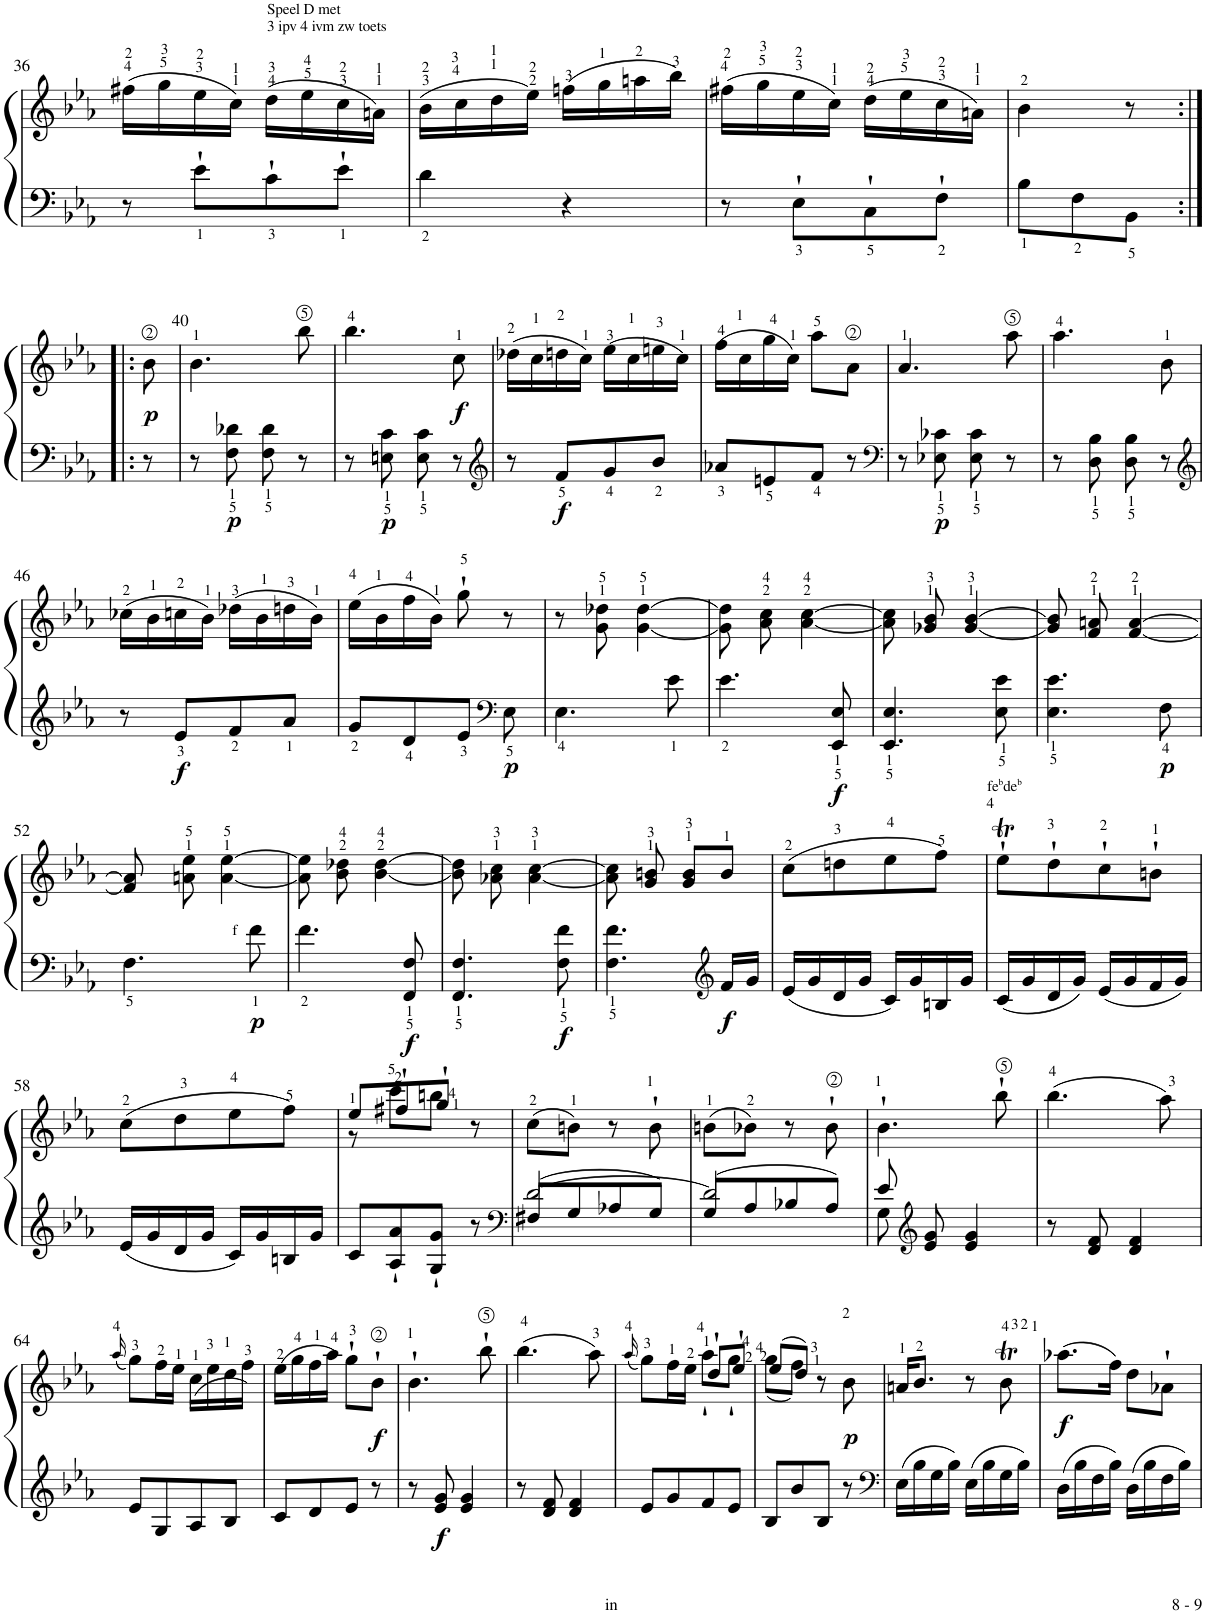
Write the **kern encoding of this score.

**kern	**kern	**dynam
*part1	*part1	*part1
*staff2	*staff1	*staff1/2
*I"Piano	*	*
*I'Pno.	*	*
!!LO:PB:g=z
*clefF4	*clefG2	*
*k[b-e-a-]	*k[b-e-a-]	*
*M2/4	*M2/4	*
=36	=36	=36
8r	(16ff#X\LL	.
.	16gg\	.
8e-`\L	16ee-\	.
.	16cc\JJ)	.
!	!LO:TX:a:t=Speel D met	!
!	!LO:TX:a:t=3 ipv 4 ivm zw toets	!
8c`\	(16dd\LL	.
.	16ee-\	.
8e-`\J	16cc\	.
.	16an\JJ)	.
=37	=37	=37
4d\	(16b-\LL	.
.	16cc\	.
.	16dd\	.
.	16ee-\JJ)	.
4r	(16ffn\LL	.
.	16gg\	.
.	16aan\	.
.	16bb-\JJ)	.
=38	=38	=38
8r	(16ff#X\LL	.
.	16gg\	.
8E-`\L	16ee-\	.
.	16cc\JJ)	.
8C`\	(16dd\LL	.
.	16ee-\	.
8F`\J	16cc\	.
.	16an\JJ)	.
=39	=39	=39
8B-\L	4b-\	.
8F\	.	.
8BB-\J	8r	.
!!LO:LB:g=z
=39X1:|!|:	=39X1:|!|:	=39X1:|!|:
!	!	!LO:DY:b
8r	8b-\	p
=40	=40	=40
8r	4.b-\	.
!	!	!LO:DY:b=2
8F\ 8d-X\	.	p
8F\ 8d-\	.	.
8r	8bb-\	.
=41	=41	=41
8r	4.bb-\	.
!	!	!LO:DY:b=2
8En\ 8c\	.	p
8E\ 8c\	.	.
!	!	!LO:DY:b
8r	8cc\	f
=42	=42	=42
*clefG2	*	*
8r	(16dd-X\LL	.
.	16cc\	.
!	!	!LO:DY:b=2
8f/L	16ddn\	f
.	16cc\JJ)	.
8g/	(>16ee-\LL	.
.	16cc\	.
8b-/J	16een\	.
.	16cc\JJ)	.
=43	=43	=43
8a-X/L	(16ff\LL	.
.	16cc\	.
8en/	16gg\	.
.	16cc\JJ)	.
8f/J	8aa-\L	.
8r	8a-\J	.
=44	=44	=44
*clefF4	*	*
8r	4.a-/	.
!	!	!LO:DY:b=2
8E-X\ 8c-X\	.	p
8E-\ 8c-\	.	.
8r	8aa-\	.
=45	=45	=45
8r	4.aa-\	.
8D\ 8B-\	.	.
8D\ 8B-\	.	.
8r	8b-\	.
!!LO:LB:g=z
=46	=46	=46
*clefG2	*	*
8r	(16cc-X\LL	.
.	16b-\	.
!	!	!LO:DY:b=2
8e-/L	16ccn\	f
.	16b-\JJ)	.
8f/	(16dd-X\LL	.
.	16b-\	.
8a-/J	16ddn\	.
.	16b-\JJ)	.
=47	=47	=47
8g/L	(16ee-\LL	.
.	16b-\	.
8d/	16ff\	.
.	16b-\JJ)	.
8e-/J	8gg`\	.
*clefF4	*	*
!	!	!LO:DY:b=2
8E-\	8r	p
=48	=48	=48
4.E-\	8r	.
.	8g\ 8dd-X\	.
.	[4g\ [4dd-\	.
8e-\	.	.
=49	=49	=49
4.e-\	8g\] 8dd-\]	.
.	8a-\ 8cc\	.
.	[4a-\ [4cc\	.
!	!	!LO:DY:b=2
8EE-/ 8E-/	.	f
=50	=50	=50
4.EE-/ 4.E-/	8a-\] 8cc\]	.
.	8g-X/ 8b-/	.
.	[4g-/ [4b-/	.
8E-\ 8e-\	.	.
=51	=51	=51
4.E-\ 4.e-\	8g-/] 8b-/]	.
.	8f/ 8an/	.
.	[4f/ [4a/	.
!	!	!LO:DY:b=2
8F\	.	p
!!LO:LB:g=z
=52	=52	=52
4.F\	8f/] 8a/]	.
.	8an\ 8ee-\	.
.	[4a\ [4ee-\	.
!LO:TX:a:t=f	!	!
!	!	!LO:DY:b=2
8f\	.	p
=53	=53	=53
4.f\	8a\] 8ee-\]	.
.	8b-\ 8dd-X\	.
.	[4b-\ [4dd-\	.
!	!	!LO:DY:b=2
8FF/ 8F/	.	f
=54	=54	=54
4.FF/ 4.F/	8b-\] 8dd-\]	.
.	8a-X\ 8cc\	.
.	[4a-\ [4cc\	.
!	!	!LO:DY:b=2
8F\ 8f\	.	f
=55	=55	=55
4.F\ 4.f\	8a-\] 8cc\]	.
.	8g/ 8bn/	.
.	8g/ 8b/L	.
*clefG2	*	*
!	!	!LO:DY:b=2
16f/LL	8b/J	f
16g/JJ	.	.
=56	=56	=56
16e-/LL	(8cc\L	.
16g/	.	.
16d/	8ddn\	.
16g/JJ	.	.
16c/LL	8ee-\	.
16g/	.	.
16Bn/	8ff\J)	.
16g/JJ	.	.
=57	=57	=57
!	!LO:TX:a:t=fe	!
!	!LO:TX:a:t=b	!
!	!LO:TX:a:t=de	!
!	!LO:TX:a:t=b	!
16c/LL	8ee-T`\L	.
16g/	.	.
16d/	8dd`\	.
16g/JJ	.	.
16e-/LL	8cc`\	.
16g/	.	.
16f/	8bn`\J	.
16g/JJ	.	.
!!LO:LB:g=z
=58	=58	=58
16e-/LL	(8cc\L	.
16g/	.	.
16d/	8dd\	.
16g/JJ	.	.
16c/LL	8ee-\	.
16g/	.	.
16Bn/	8ff\J)	.
16g/JJ	.	.
=59	=59	=59
*	*^	*
8c/L	8ee-/L	8r	.
8A-/` 8a-/`	8ff#X`/	8ccc\L	.
8G/` 8g/`J	8gg`/J	8bbn\J	.
8r	8r	8ryy	.
*	*v	*v	*
=60	=60	=60
*clefF4	*	*
*^	*	*
8F#X/L	[2d/	(8cc\L	.
8G/	.	8bn\J)	.
8A-X/	.	8r	.
8G/J	.	8b`\	.
=61	=61	=61	=61
8G/L	2d/]	(8bn\L	.
8A-/	.	8b-X\J)	.
8B-X/	.	8r	.
8A-/J	.	8b-`\	.
=62	=62	=62	=62
8G\	8e-/	4.b-`\	.
*clefG2	*	*	*
8e-/ 8g/	4.ryy	.	.
4e-/ 4g/	.	.	.
.	.	8bb-`\	.
*v	*v	*	*
=63	=63	=63
8r	(4.bb-\	.
8d/ 8f/	.	.
4d/ 4f/	.	.
.	8aa-\)	.
!!LO:LB:g=z
=64	=64	=64
.	(16qaa-/	.
8e-/L	8gg\L)	.
8G/	16ff\L	.
.	16ee-\JJ	.
8A-/	(16cc\LL	.
.	16ee-\	.
8B-/J	16dd\	.
.	16ff\JJ)	.
=65	=65	=65
8c/L	(16ee-\LL	.
.	16gg\	.
8d/	16ff\	.
.	16aa-\JJ)	.
8e-/J	8gg`\L	.
!	!	!LO:DY:b
8r	8b-`\J	f
=66	=66	=66
8r	4.b-`\	.
!	!	!LO:DY:b=2
8e-/ 8g/	.	f
4e-/ 4g/	.	.
.	8bb-`\	.
=67	=67	=67
8r	(4.bb-\	.
8d/ 8f/	.	.
4d/ 4f/	.	.
.	8aa-\)	.
=68	=68	=68
.	(16qaa-/	.
*	*^	*
8e-/L	8gg\L)	4ryy	.
8g/	16ff\L	.	.
.	16ee-\JJ	.	.
8f/	8dd`/L	8aa-`\L	.
8e-/J	8ee-`/J	8gg`\J	.
=69	=69	=69	=69
8B-/L	(8ee-/L	(8gg\L	.
8b-/	8dd/J)	8ff\J)	.
8B-/J	8r	4ryy	.
!	!	!	!LO:DY:b
8r	8b-\	.	p
*	*v	*v	*
=70	=70	=70
*clefF4	*	*
16E-\LL	16an/KL	.
16B-\	8.b-/J	.
16G\	.	.
16B-\JJ	.	.
16E-\LL	8r	.
16B-\	.	.
16G\	8b-T\	.
16B-\JJ	.	.
=71	=71	=71
!	!	!LO:DY:b
16D\LL	(8.aa-X\L	f
16B-\	.	.
16F\	.	.
16B-\JJ	16ff\Jk)	.
16D\LL	8dd\L	.
16B-\	.	.
16F\	8a-X`\J	.
16B-\JJ	.	.
=	=	=
*-	*-	*-
